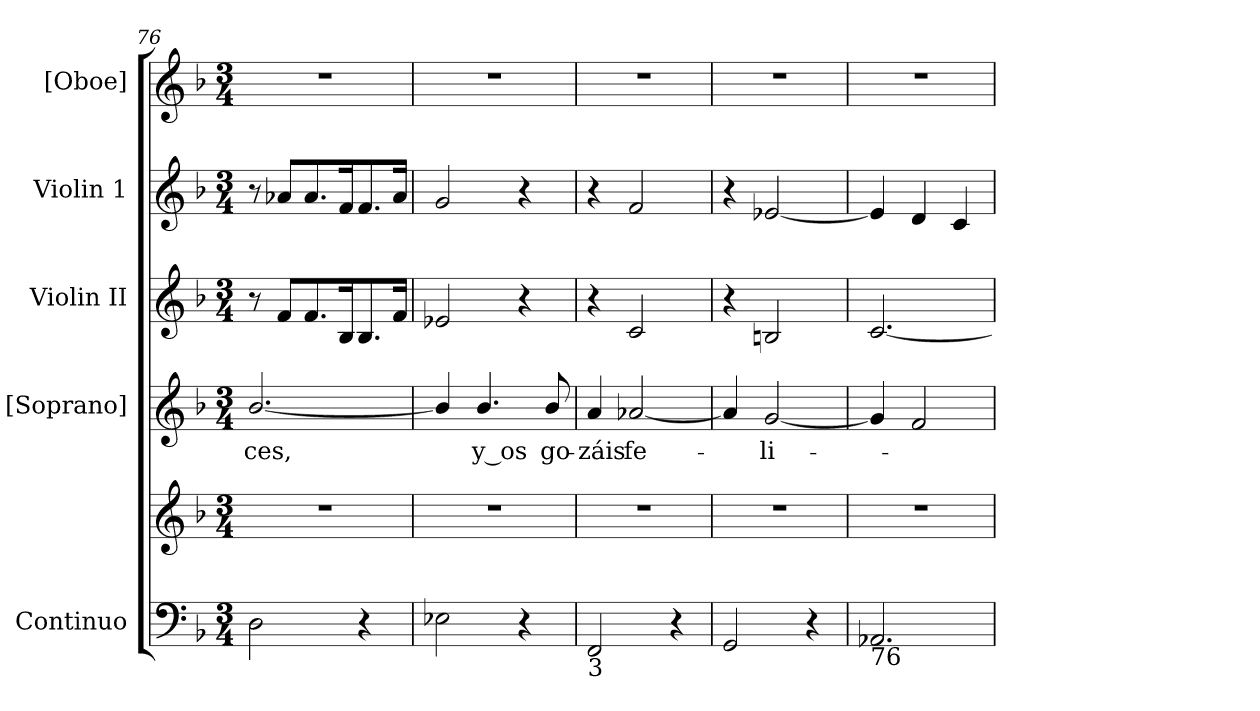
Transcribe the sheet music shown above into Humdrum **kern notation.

**kern	**kern	**kern	**text	**kern	**kern	**kern
*part5	*part5	*part4	*part4	*part3	*part2	*part1
*staff6	*staff5	*staff4	*staff4	*staff3	*staff2	*staff1
*I"Continuo	*	*I"[Soprano]	*	*I"Violin II	*I"Violin 1	*I"[Oboe]
*I'Cont.	*	*I'A.	*	*I'Vln. II	*I'Vln. 1	*I'Ob.
*clefF4	*clefG2	*clefG2	*	*clefG2	*clefG2	*clefG2
*k[b-]	*k[b-]	*k[b-]	*	*k[b-]	*k[b-]	*k[b-]
*F:	*F:	*F:	*	*F:	*F:	*F:
*M3/4	*M3/4	*M3/4	*	*M3/4	*M3/4	*M3/4
=76	=76	=76	=76	=76	=76	=76
!	!LO:N:vis=1	!	!	!	!	!
!	!	!	!LO:LY:b:color=#000000	!	!	!LO:N:vis=1
2Di\	2.r	[2.b-i/	-ces,	8r	8r	2.r
.	.	.	.	8fi/L	8a-Xi/L	.
.	.	.	.	8.fi/	8.a-i/	.
.	.	.	.	16B-i/k	16fi/k	.
4r	.	.	.	8.B-i/	8.fi/	.
.	.	.	.	16fi/Jk	16a-i/Jk	.
!!LO:PB:g=z
=77	=77	=77	=77	=77	=77	=77
!	!LO:N:vis=1	!	!	!	!	!LO:N:vis=1
2E-Xi\	2.r	4b-i/]	.	2e-Xi/	2gi/	2.r
!	!	!	!LO:LY:b:color=#000000	!	!	!
.	.	4.b-i/	y_os	.	.	.
4r	.	.	.	4r	4r	.
!	!	!	!LO:LY:b:color=#000000	!	!	!
.	.	8b-i/	go-	.	.	.
=78	=78	=78	=78	=78	=78	=78
!	!LO:N:vis=1	!	!	!	!	!
!LO:TX:b:t=3	!	!	!	!	!	!
!	!	!	!LO:LY:b:color=#000000	!	!	!LO:N:vis=1
2FFi/	2.r	4ai/	-záis	4r	4r	2.r
!	!	!	!LO:LY:b:color=#000000	!	!	!
.	.	[2a-Xi/	fe-	2ci/	2fi/	.
4r	.	.	.	.	.	.
=79	=79	=79	=79	=79	=79	=79
!	!LO:N:vis=1	!	!	!	!	!LO:N:vis=1
2GGi/	2.r	4a-i/]	.	4r	4r	2.r
!	!	!	!LO:LY:b:color=#000000	!	!	!
.	.	[2gi/	-li-	2Bni/	[2e-Xi/	.
4r	.	.	.	.	.	.
=80	=80	=80	=80	=80	=80	=80
!LO:TX:b:t=76	!	!	!	!	!	!
!	!LO:N:vis=1	!	!	!	!	!LO:N:vis=1
2.AA-Xi/	2.r	4gi/]	.	[2.ci/	4e-i/]	2.r
.	.	2fi/	.	.	4di/	.
.	.	.	.	.	4ci/	.
=	=	=	=	=	=	=
*-	*-	*-	*-	*-	*-	*-
